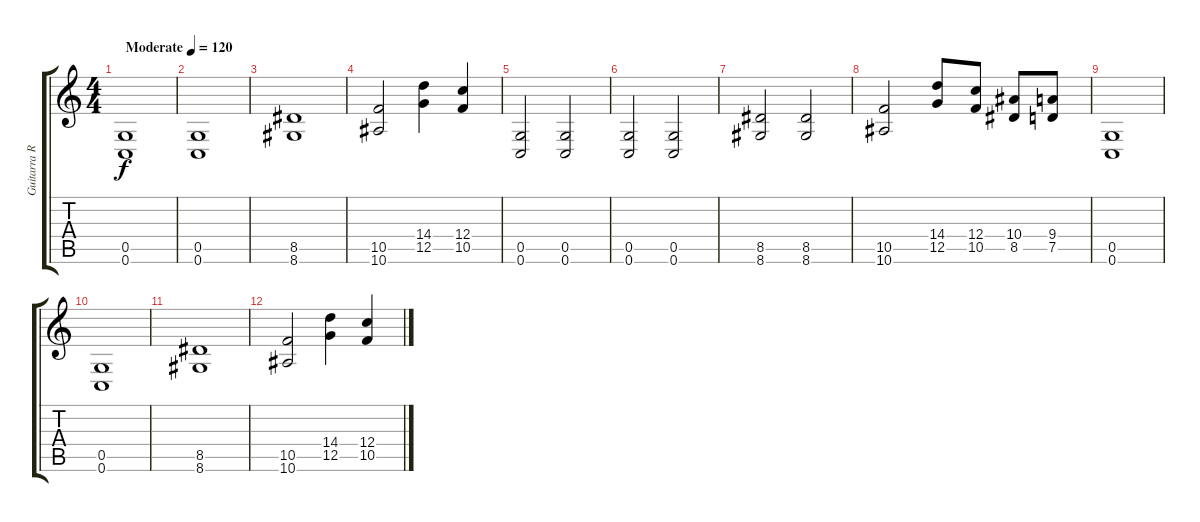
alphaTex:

\track ("Guitarra Rítmica " "Guitarra R") {instrument distortionguitar}
\staff {score tabs}
\tuning (D4 A3 F3 C3 G2 C2) {hide}
\ts (4 4)
\tempo (120 "Moderate")
\clef g2
\ks c
(0.5 0.6).1{dy f instrument distortionguitar} |
(0.5 0.6).1 |
(8.5 8.6).1 |
(10.5 10.6).2 (14.4 12.5).4 (12.4 10.5).4 |
(0.5 0.6).2 (0.5 0.6).2 |
(0.5 0.6).2 (0.5 0.6).2 |
(8.5 8.6).2 (8.5 8.6).2 |
(10.5 10.6).2 (14.4 12.5).8 (12.4 10.5).8 (10.4 8.5).8 (9.4 7.5).8 |
(0.5 0.6).1 |
(0.5 0.6).1 |
(8.5 8.6).1 |
(10.5 10.6).2 (14.4 12.5).4 (12.4 10.5).4
